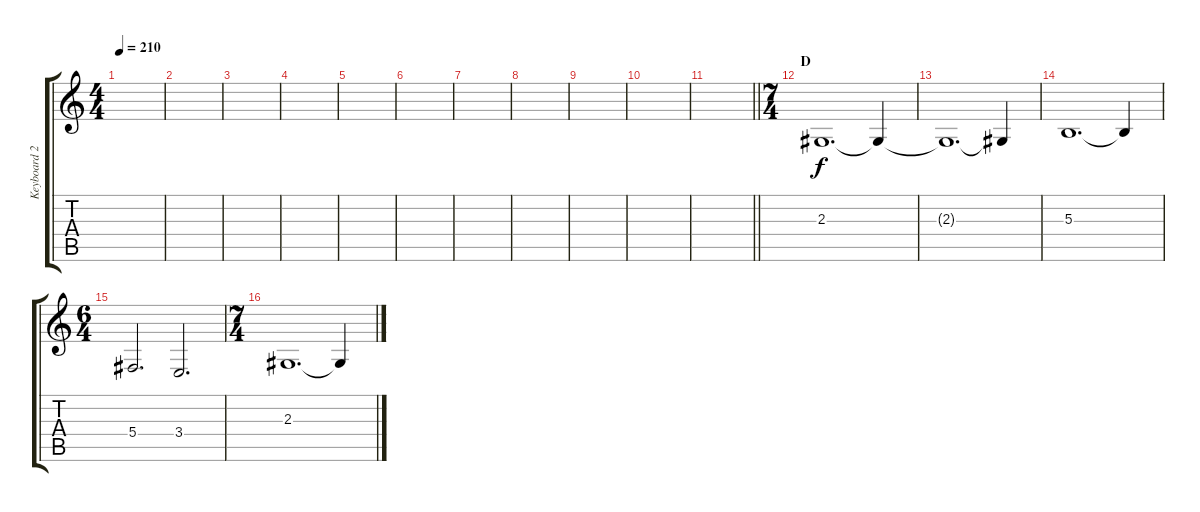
\track ("Keyboard 2" "Keyboard 2") {instrument stringensemble2}
\staff {score tabs}
\tuning (Eb4 Bb3 Gb3 Db3 Ab2 Eb2) {hide}
\ts (4 4)
\tempo 210
\clef g2
\ks c
|
|
|
|
|
|
|
|
|
|
\barLineRight lightlight
|
\ts (7 4)
\section ("" "D")
2.3.1{d} 2.3{t}.4 |
2.3{t}.1{d} 2.3{t}.4 |
5.3.1{d} 5.3{t}.4 |
\ts (6 4)
5.4.2{d} 3.4.2{d} |
\ts (7 4)
2.3.1{d} 2.3{t}.4
